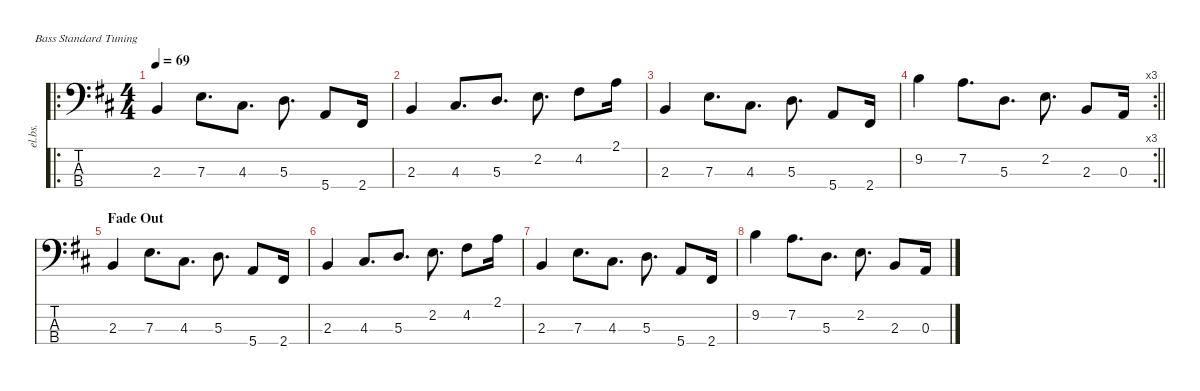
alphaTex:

\defaultSystemsLayout 4
\hideDynamics
\bracketExtendMode nobrackets
\otherSystemsTrackNameOrientation horizontal
\track ("Bass Guitar" "el.bs.") {defaultSystemsLayout 8 instrument electricbassfinger}
\staff {score tabs}
\tuning (G2 D2 A1 E1)
\ro
\ts (4 4)
\tempo 69
\clef f4
\ks bminor
2.3{acc forcenatural}.4{dy f beam Up} 7.3{acc forcenatural}.8{d beam Down} 4.3{acc #}.8{d beam Down} 5.3{acc forcenatural}.8{d beam Down} 5.4{acc forcenatural}.8{beam Up} 2.4{acc #}.16{beam Up} |
2.3{acc forcenatural}.4{beam Up} 4.3{acc #}.8{d beam Up} 5.3{acc forcenatural}.8{d beam Up} 2.2{acc forcenatural}.8{d beam Down} 4.2{acc #}.8{beam Down} 2.1{acc forcenatural}.16{beam Down} |
2.3{acc forcenatural}.4{beam Up} 7.3{acc forcenatural}.8{d beam Down} 4.3{acc #}.8{d beam Down} 5.3{acc forcenatural}.8{d beam Down} 5.4{acc forcenatural}.8{beam Up} 2.4{acc #}.16{beam Up} |
\rc 3
\barLineRight lightlight
9.2{acc forcenatural}.4{beam Down} 7.2{acc forcenatural}.8{d beam Down} 5.3{acc forcenatural}.8{d beam Down} 2.2{acc forcenatural}.8{d beam Down} 2.3{acc forcenatural}.8{beam Up} 0.3{acc forcenatural}.16{beam Up} |
\section ("" "Fade Out")
2.3{acc forcenatural}.4{beam Up} 7.3{acc forcenatural}.8{d beam Down} 4.3{acc #}.8{d beam Down} 5.3{acc forcenatural}.8{d beam Down} 5.4{acc forcenatural}.8{beam Up} 2.4{acc #}.16{beam Up} |
2.3{acc forcenatural}.4{beam Up} 4.3{acc #}.8{d beam Up} 5.3{acc forcenatural}.8{d beam Up} 2.2{acc forcenatural}.8{d beam Down} 4.2{acc #}.8{beam Down} 2.1{acc forcenatural}.16{beam Down} |
2.3{acc forcenatural}.4{beam Up} 7.3{acc forcenatural}.8{d beam Down} 4.3{acc #}.8{d beam Down} 5.3{acc forcenatural}.8{d beam Down} 5.4{acc forcenatural}.8{beam Up} 2.4{acc #}.16{beam Up} |
9.2{acc forcenatural}.4{beam Down} 7.2{acc forcenatural}.8{d beam Down} 5.3{acc forcenatural}.8{d beam Down} 2.2{acc forcenatural}.8{d beam Down} 2.3{acc forcenatural}.8{beam Up} 0.3{acc forcenatural}.16{beam Up}
